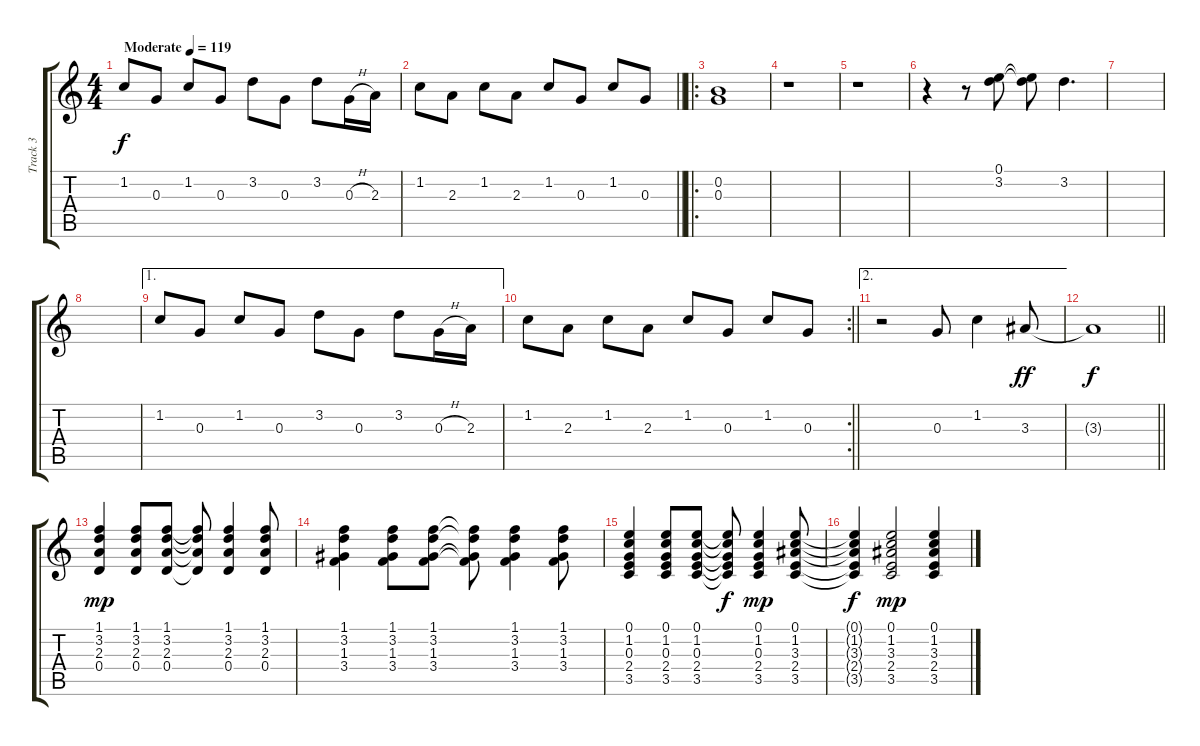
\track ("Track 3" "Track 3") {instrument electricguitarjazz}
\staff {score tabs}
\tuning (E4 B3 G3 D3 A2 E2) {hide}
\ts (4 4)
\tempo (119 "Moderate")
\clef g2
\ks c
1.2.8{dy f instrument electricguitarjazz} 0.3.8 1.2.8 0.3.8 3.2.8 0.3.8 3.2.8 0.3{h}.16 2.3.16 |
\barLineRight lightlight
1.2.8 2.3.8 1.2.8 2.3.8 1.2.8 0.3.8 1.2.8 0.3.8 |
\ro
(0.2 0.3).1 |
r.1 |
r.1 |
r.4 r.8 (0.1 3.2).8 (0.1{t} 3.2{t}).8 3.2.4{d} |
|
|
\ae 1
1.2.8 0.3.8 1.2.8 0.3.8 3.2.8 0.3.8 3.2.8 0.3{h}.16 2.3.16 |
\rc 2
\barLineRight lightlight
1.2.8 2.3.8 1.2.8 2.3.8 1.2.8 0.3.8 1.2.8 0.3.8 |
\ae 2
r.2 0.3.8 1.2.4 3.3.8{dy ff} |
\barLineRight lightlight
3.3{t}.1{dy f} |
(1.1 3.2 2.3 0.4).4{dy mp} (1.1 3.2 2.3 0.4).8 (1.1 3.2 2.3 0.4).8 (1.1{t} 3.2{t} 2.3{t} 0.4{t}).8 (1.1 3.2 2.3 0.4).4 (1.1 3.2 2.3 0.4).8 |
(1.1 3.2 1.3 3.4).4 (1.1 3.2 1.3 3.4).8 (1.1 3.2 1.3 3.4).8 (1.1{t} 3.2{t} 1.3{t} 3.4{t}).8 (1.1 3.2 1.3 3.4).4 (1.1 3.2 1.3 3.4).8 |
(0.1 1.2 0.3 2.4 3.5).4 (0.1 1.2 0.3 2.4 3.5).8 (0.1 1.2 0.3 2.4 3.5).8 (0.1{t} 1.2{t} 0.3{t} 2.4{t} 3.5{t}).8{dy f} (0.1 1.2 0.3 2.4 3.5).4{dy mp} (0.1 1.2 3.3 2.4 3.5).8 |
(0.1{t} 1.2{t} 3.3{t} 2.4{t} 3.5{t}).4{dy f} (0.1 1.2 3.3 2.4 3.5).2{dy mp} (0.1 1.2 3.3 2.4 3.5).4
